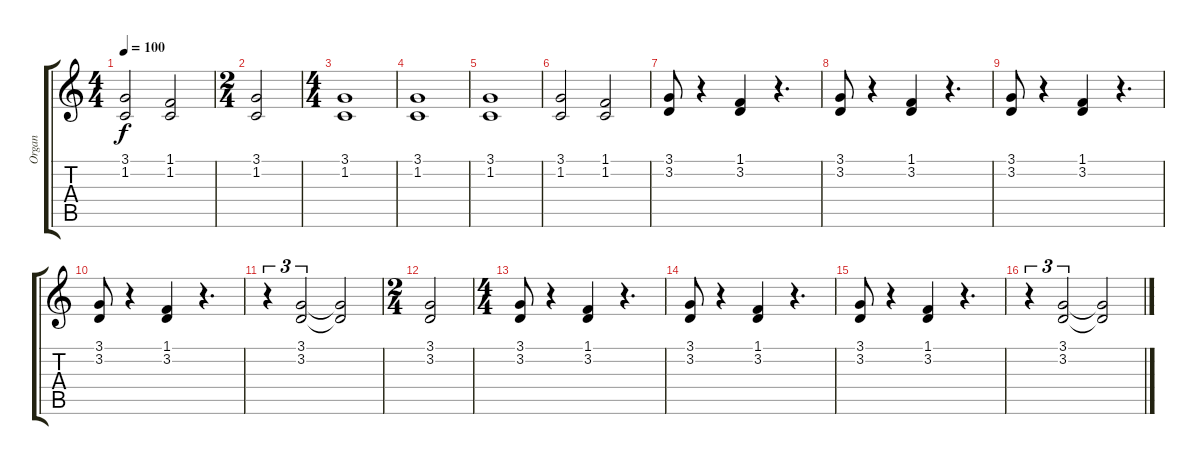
\track ("Organ" "Organ") {instrument drawbarorgan}
\staff {score tabs}
\tuning (E4 B3 G3 D3 A2 E2) {hide}
\ts (4 4)
\tempo 100
\clef g2
\ks c
(3.1 1.2).2{dy f} (1.1 1.2).2 |
\ts (2 4)
(3.1 1.2).2 |
\ts (4 4)
(3.1 1.2).1 |
(3.1 1.2).1 |
(3.1 1.2).1 |
(3.1 1.2).2 (1.1 1.2).2 |
(3.1 3.2).8 r.4 (1.1 3.2).4 r.4{d} |
(3.1 3.2).8 r.4 (1.1 3.2).4 r.4{d} |
(3.1 3.2).8 r.4 (1.1 3.2).4 r.4{d} |
(3.1 3.2).8 r.4 (1.1 3.2).4 r.4{d} |
r.4{tu (3 2)} (3.1 3.2).2{tu (3 2)} (3.1{t} 3.2{t}).2 |
\ts (2 4)
(3.1 3.2).2 |
\ts (4 4)
(3.1 3.2).8 r.4 (1.1 3.2).4 r.4{d} |
(3.1 3.2).8 r.4 (1.1 3.2).4 r.4{d} |
(3.1 3.2).8 r.4 (1.1 3.2).4 r.4{d} |
r.4{tu (3 2)} (3.1 3.2).2{tu (3 2)} (3.1{t} 3.2{t}).2
